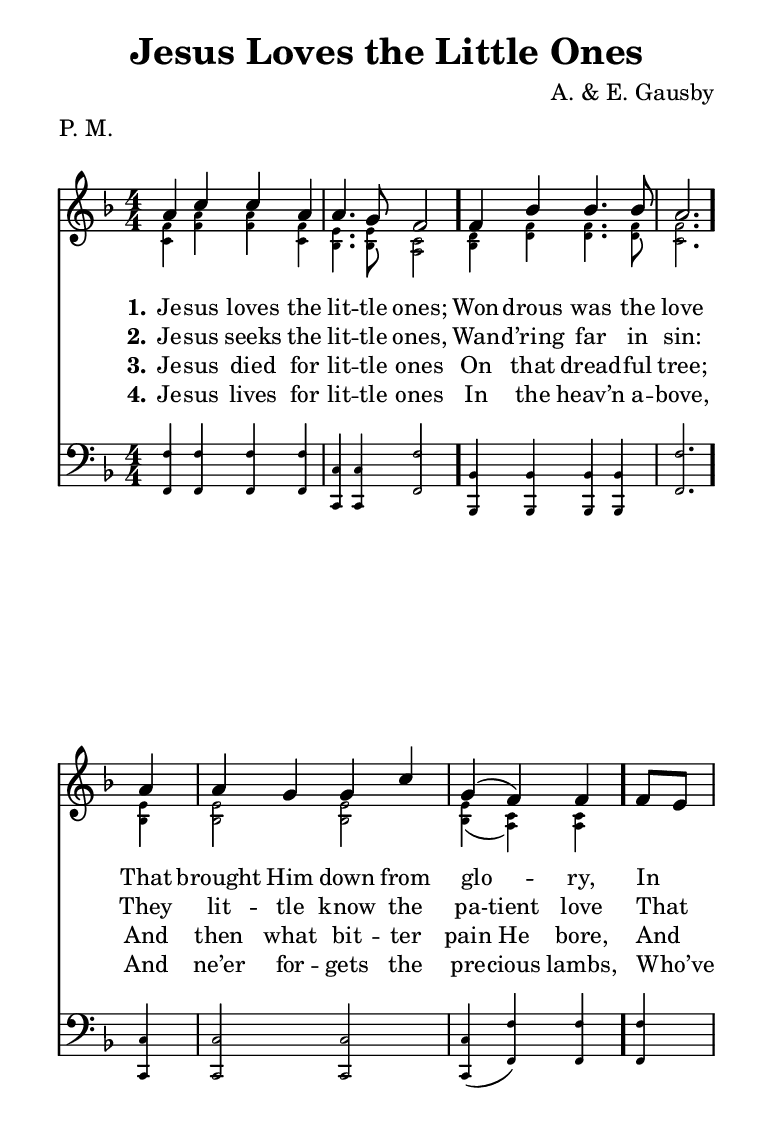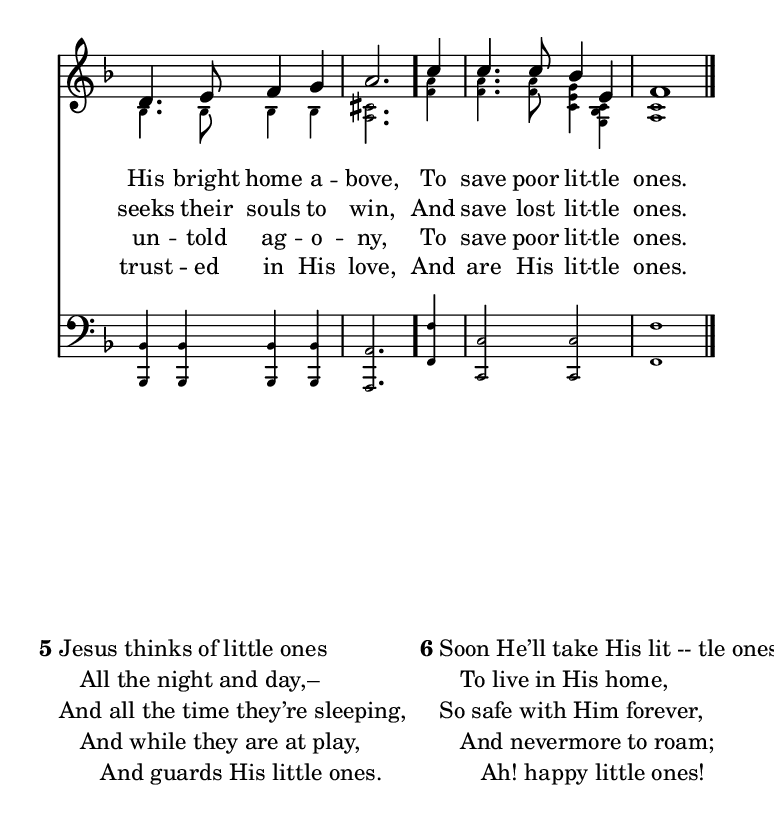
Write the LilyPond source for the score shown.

\include "common/global.ily"
\paper {
  \include "common/paper.ily"
  ragged-last-bottom = ##t
  system-system-spacing.padding = 11
}

\header{
  hymnnumber = "315"
  title = "Jesus Loves the Little Ones"
  tunename = ""
  meter = "P. M."
  poet = ""
  composer = "A. & E. Gausby"
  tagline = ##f
}

global = {
  \include "common/overrides.ily"
  \override Staff.TimeSignature.style = #'numbered
  \time 4/4
  \override Score.MetronomeMark.transparent = ##t % hide all fermata changes too
  \tempo 4=80
  \key f \major
  \autoBeamOff
}

notesSoprano = {
\global
\relative c'' {

  a4 c c a | a4. g8 f2
  f4 bes bes4. bes8 | a2.
  a4 | a g g c | g( f) f
  f8[ e] | d4. e8 f4 g | a2.
  c4 | c4. c8 bes4 e, | f1

  \bar "|."

}
}

notesAltoA = {
\global
\override NoteHead.font-size = #-4
\relative e' {

  f4 a a f | e4. e8 c2
  d4 f f4. f8 | f2.
  e4 | e2 e2 | e4( c) c
  s4 | bes4. bes8 bes4 bes | cis2.
  a'4 | a4. a8 <g e>4 <c, bes> c1

}
}

notesAltoB = {
\global
\override NoteHead.font-size = #-4
\relative e' {

  c4 f f c | bes4. bes8 a2
  bes4 d d4. d8 | c2.
  bes4 | bes2 bes | bes4( a) a
  s4 | s4. s8 s4 s | a2.
  f'4 | f4. f8 c4 g | a1

}
}

notesTenor = {
\global
\override NoteHead.font-size = #-4
\relative a {

  f4 f f f | c c f2
  bes,4 bes bes bes | f'2.
  c4 | c2 c | c4( f) f
  f4 | bes, bes bes bes | a2.
  f'4 | c2 c | f1

}
}

notesBass = {
\global
\override NoteHead.font-size = #-4
\relative f, {

  f4 f f f | c c f2
  bes,4 bes bes bes | f'2.
  c4 | c2 c | c4( f) f
  f4 | bes, bes bes bes | a2.
  f'4 | c2 c | f1

}
}

wordsA = \lyricmode {
\set stanza = "1."

Je -- sus loves the lit -- tle ones; \bar "."
Won -- drous was the love \bar "."
That brought Him down from glo -- ry, \bar "."
In His bright home a -- bove, \bar "."
To save poor lit -- tle ones. \bar "."

}

wordsB = \lyricmode {
\set stanza = "2."

Je -- sus seeks the lit -- tle ones,
Wan -- d’ring far in sin:
They lit -- tle know the { \mon } pa -- tient { \moff } love
That seeks their souls to win,
And save lost lit -- tle ones.

}

wordsC = \lyricmode {
\set stanza = "3."

Je -- sus died for lit -- tle ones
On that dread -- ful tree;
And then what bit -- ter { \mon } pain He { \moff } bore,
And un -- told ag -- o -- ny,
To save poor lit -- tle ones.

}

wordsD = \lyricmode {
\set stanza = "4."

Je -- sus lives for lit -- tle ones
In the heav’n a -- bove,
And ne’er for -- gets the { \mon } pre -- cious { \moff } lambs,
Who’ve trust -- ed in His love,
And are His lit -- tle ones.

}

wordsE = \markuplist {

\line { Jesus thinks of little ones }
\line { { \hspace #2 } All the night and day,– }
\line { And all the time they’re sleeping, }
\line { { \hspace #2 } And while they are at play, }
\line { { \hspace #4 } And guards His little ones. }

}

wordsF = \markuplist {

\line { Soon He’ll take His lit -- tle ones }
\line { { \hspace #2 } To live in His home, }
\line { So safe with Him forever, }
\line { { \hspace #2 } And nevermore to roam; }
\line { { \hspace #4 } Ah! happy little ones! }

}

\score {
  \context ChoirStaff <<
    \context Staff = upper <<
      \set Staff.autoBeaming = ##f
      \set ChoirStaff.systemStartDelimiter = #'SystemStartBar
      \set ChoirStaff.printPartCombineTexts = ##f
      \context Voice = sopranos { \voiceOne << \notesSoprano >> }
      \context Voice = altos { \voiceTwo << \notesAltoA \notesAltoB >> }
      \context Lyrics = one   \lyricsto sopranos \wordsA
      \context Lyrics = two   \lyricsto sopranos \wordsB
      \context Lyrics = three \lyricsto sopranos \wordsC
      \context Lyrics = four  \lyricsto sopranos \wordsD
    >>
    \context Staff = men <<
      \set Staff.autoBeaming = ##f
      \clef bass
      \set ChoirStaff.printPartCombineTexts = ##f
      \partcombine #'(2 . 9) \notesTenor \notesBass
      \context NullVoice = tenors { \voiceOne << \notesTenor >> }
      \context NullVoice = basses { \voiceTwo << \notesBass >> }
    >>
  >>
  \layout {
    \include "common/layout.ily"
  }
  \midi{
    \include "common/midi.ily"
  }
}

\noPageBreak

\markup { \fill-line {
  \hspace #0.1
  \line{ \bold 5 \column { \wordsE } }
  \hspace #0.1
  \line{ \bold 6 \column { \wordsF } }
  \hspace #0.1
} }

\version "2.19.49"  % necessary for upgrading to future LilyPond versions.

% vi:set et ts=2 sw=2 ai nocindent syntax=lilypond:
